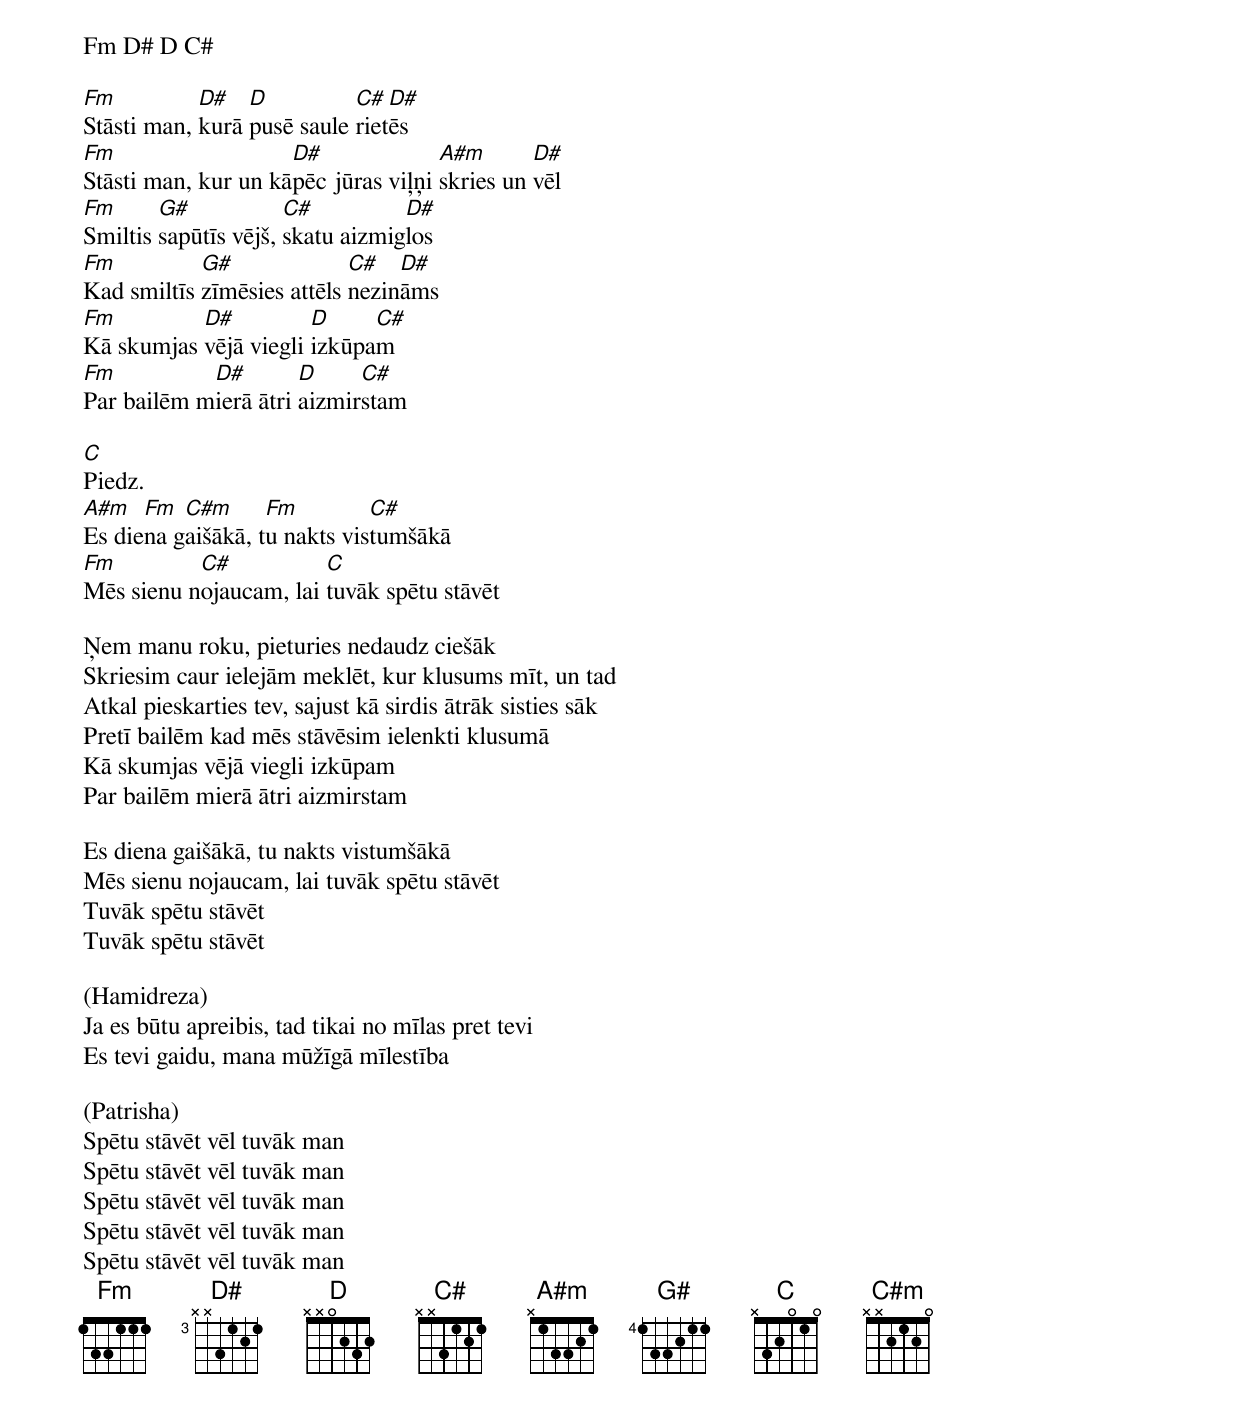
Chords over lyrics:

Fm D# D C#

Fm          D#   D          C#  D#
Stāsti man, kurā pusē saule rietēs
Fm                   D#              A#m       D#
Stāsti man, kur un kāpēc jūras viļņi skries un vēl
Fm      G#            C#          D#
Smiltis sapūtīs vējš, skatu aizmiglos
Fm          G#              C#   D#
Kad smiltīs zīmēsies attēls nezināms
Fm         D#          D     C#
Kā skumjas vējā viegli izkūpam
Fm          D#        D     C#
Par bailēm mierā ātri aizmirstam

C
Piedz.
A#m   Fm  C#m      Fm         C#
Es diena gaišākā, tu nakts vistumšākā
Fm         C#           C
Mēs sienu nojaucam, lai tuvāk spētu stāvēt

Ņem manu roku, pieturies nedaudz ciešāk
Skriesim caur ielejām meklēt, kur klusums mīt, un tad
Atkal pieskarties tev, sajust kā sirdis ātrāk sisties sāk
Pretī bailēm kad mēs stāvēsim ielenkti klusumā
Kā skumjas vējā viegli izkūpam
Par bailēm mierā ātri aizmirstam

Es diena gaišākā, tu nakts vistumšākā
Mēs sienu nojaucam, lai tuvāk spētu stāvēt
Tuvāk spētu stāvēt
Tuvāk spētu stāvēt

(Hamidreza)
Ja es būtu apreibis, tad tikai no mīlas pret tevi
Es tevi gaidu, mana mūžīgā mīlestība

(Patrisha)
Spētu stāvēt vēl tuvāk man
Spētu stāvēt vēl tuvāk man
Spētu stāvēt vēl tuvāk man
Spētu stāvēt vēl tuvāk man
Spētu stāvēt vēl tuvāk man
